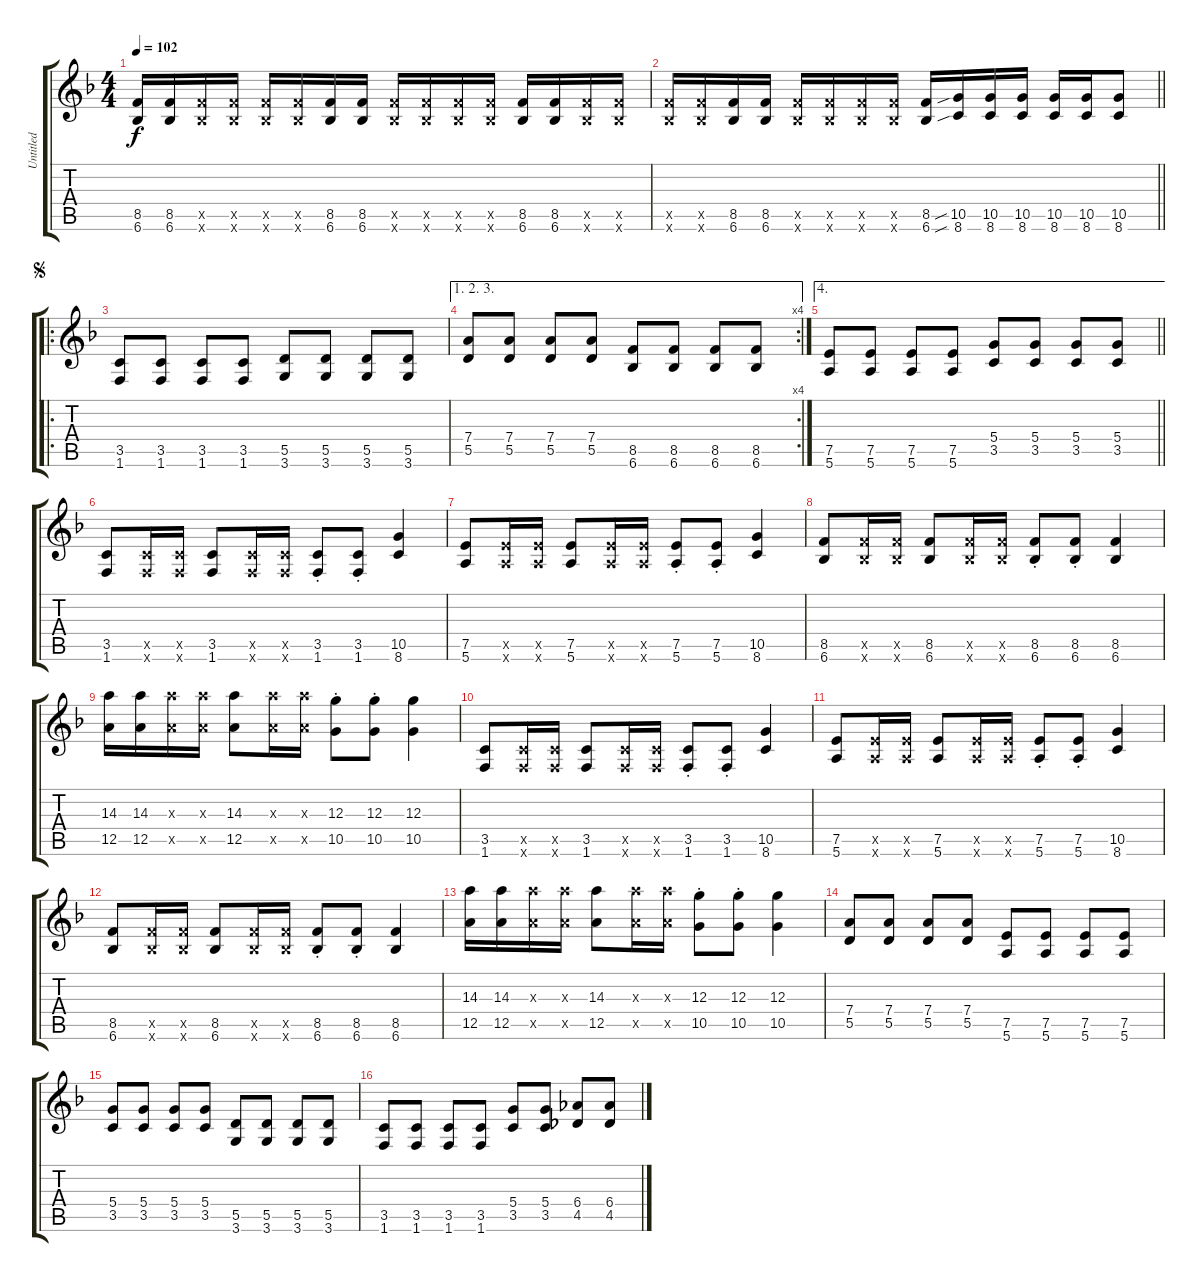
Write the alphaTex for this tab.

\track ("Untitled" "Untitled") {instrument distortionguitar}
\staff {score tabs}
\tuning (E4 B3 G3 D3 A2 E2) {hide}
\ts (4 4)
\tempo 102
\clef g2
\ks f
(8.5 6.6).16{dy f instrument distortionguitar} (8.5 6.6).16 (8.5{x} 6.6{x}).16 (8.5{x} 6.6{x}).16 (8.5{x} 6.6{x}).16 (8.5{x} 6.6{x}).16 (8.5 6.6).16 (8.5 6.6).16 (8.5{x} 6.6{x}).16 (8.5{x} 6.6{x}).16 (8.5{x} 6.6{x}).16 (8.5{x} 6.6{x}).16 (8.5 6.6).16 (8.5 6.6).16 (8.5{x} 6.6{x}).16 (8.5{x} 6.6{x}).16 |
\barLineRight lightlight
(8.5{x} 6.6{x}).16 (8.5{x} 6.6{x}).16 (8.5 6.6).16 (8.5 6.6).16 (8.5{x} 6.6{x}).16 (8.5{x} 6.6{x}).16 (8.5{x} 6.6{x}).16 (8.5{x} 6.6{x}).16 (8.5 6.6).16 (10.5{sib} 8.6{sib}).16 (10.5 8.6).16 (10.5 8.6).16 (10.5 8.6).16 (10.5 8.6).16 (10.5 8.6).8 |
\ro
\jump segno
(3.5 1.6).8 (3.5 1.6).8 (3.5 1.6).8 (3.5 1.6).8 (5.5 3.6).8 (5.5 3.6).8 (5.5 3.6).8 (5.5 3.6).8 |
\ae (1 2 3)
\rc 4
(7.4 5.5).8 (7.4 5.5).8 (7.4 5.5).8 (7.4 5.5).8 (8.5 6.6).8 (8.5 6.6).8 (8.5 6.6).8 (8.5 6.6).8 |
\ae 4
\barLineRight lightlight
(7.5 5.6).8 (7.5 5.6).8 (7.5 5.6).8 (7.5 5.6).8 (5.4 3.5).8 (5.4 3.5).8 (5.4 3.5).8 (5.4 3.5).8 |
(3.5 1.6).8 (3.5{x} 1.6{x}).16 (3.5{x} 1.6{x}).16 (3.5 1.6).8 (3.5{x} 1.6{x}).16 (3.5{x} 1.6{x}).16 (3.5{st} 1.6{st}).8 (3.5{st} 1.6{st}).8 (10.5 8.6).4 |
(7.5 5.6).8 (7.5{x} 5.6{x}).16 (7.5{x} 5.6{x}).16 (7.5 5.6).8 (7.5{x} 5.6{x}).16 (7.5{x} 5.6{x}).16 (7.5{st} 5.6{st}).8 (7.5{st} 5.6{st}).8 (10.5 8.6).4 |
(8.5 6.6).8 (8.5{x} 6.6{x}).16 (8.5{x} 6.6{x}).16 (8.5 6.6).8 (8.5{x} 6.6{x}).16 (8.5{x} 6.6{x}).16 (8.5{st} 6.6{st}).8 (8.5{st} 6.6{st}).8 (8.5 6.6).4 |
(14.3 12.5).16 (14.3 12.5).16 (14.3{x} 12.5{x}).16 (14.3{x} 12.5{x}).16 (14.3 12.5).8 (14.3{x} 12.5{x}).16 (14.3{x} 12.5{x}).16 (12.3{st} 10.5{st}).8 (12.3{st} 10.5{st}).8 (12.3 10.5).4 |
(3.5 1.6).8 (3.5{x} 1.6{x}).16 (3.5{x} 1.6{x}).16 (3.5 1.6).8 (3.5{x} 1.6{x}).16 (3.5{x} 1.6{x}).16 (3.5{st} 1.6{st}).8 (3.5{st} 1.6{st}).8 (10.5 8.6).4 |
(7.5 5.6).8 (7.5{x} 5.6{x}).16 (7.5{x} 5.6{x}).16 (7.5 5.6).8 (7.5{x} 5.6{x}).16 (7.5{x} 5.6{x}).16 (7.5{st} 5.6{st}).8 (7.5{st} 5.6{st}).8 (10.5 8.6).4 |
(8.5 6.6).8 (8.5{x} 6.6{x}).16 (8.5{x} 6.6{x}).16 (8.5 6.6).8 (8.5{x} 6.6{x}).16 (8.5{x} 6.6{x}).16 (8.5{st} 6.6{st}).8 (8.5{st} 6.6{st}).8 (8.5 6.6).4 |
(14.3 12.5).16 (14.3 12.5).16 (14.3{x} 12.5{x}).16 (14.3{x} 12.5{x}).16 (14.3 12.5).8 (14.3{x} 12.5{x}).16 (14.3{x} 12.5{x}).16 (12.3{st} 10.5{st}).8 (12.3{st} 10.5{st}).8 (12.3 10.5).4 |
(7.4 5.5).8 (7.4 5.5).8 (7.4 5.5).8 (7.4 5.5).8 (7.5 5.6).8 (7.5 5.6).8 (7.5 5.6).8 (7.5 5.6).8 |
(5.4 3.5).8 (5.4 3.5).8 (5.4 3.5).8 (5.4 3.5).8 (5.5 3.6).8 (5.5 3.6).8 (5.5 3.6).8 (5.5 3.6).8 |
(3.5 1.6).8 (3.5 1.6).8 (3.5 1.6).8 (3.5 1.6).8 (5.4 3.5).8 (5.4 3.5).8 (6.4 4.5).8 (6.4 4.5).8
